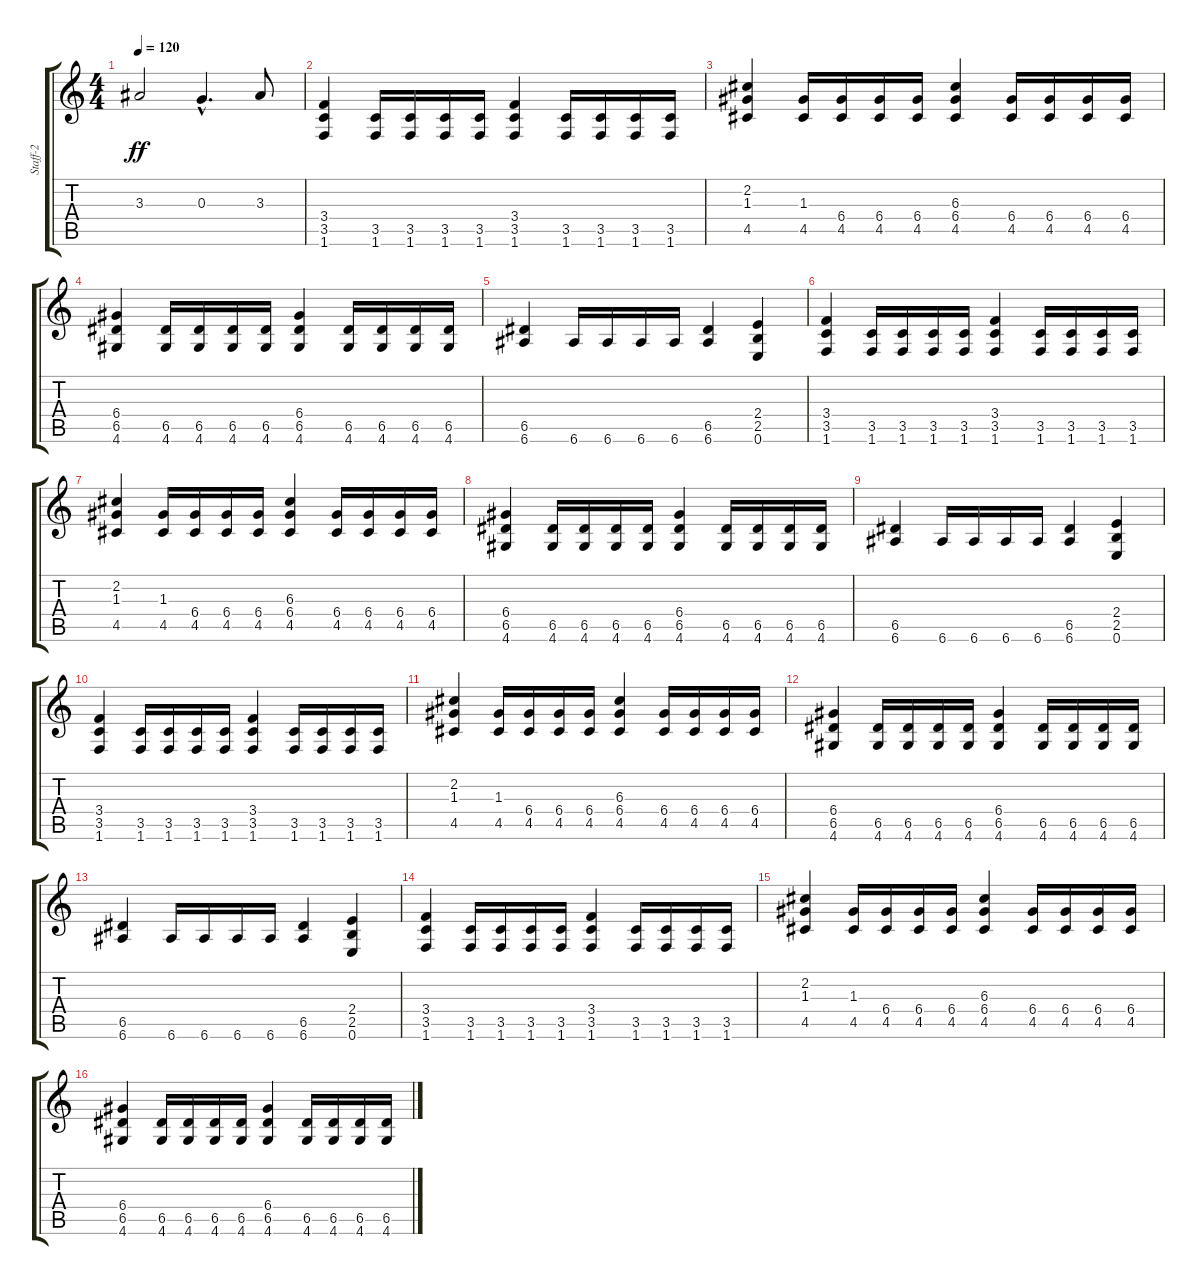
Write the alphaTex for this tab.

\track ("Staff-2" "Staff-2") {instrument overdrivenguitar}
\staff {score tabs}
\tuning (E4 B3 G3 D3 A2 E2) {hide}
\ts (4 4)
\tempo 120
\clef g2
\ks c
3.3.2{dy ff} 0.3{hac}.4{d} 3.3.8 |
(3.4 3.5 1.6).4 (3.5 1.6).16 (3.5 1.6).16 (3.5 1.6).16 (3.5 1.6).16 (3.4 3.5 1.6).4 (3.5 1.6).16 (3.5 1.6).16 (3.5 1.6).16 (3.5 1.6).16 |
(2.2 1.3 4.5).4 (1.3 4.5).16 (6.4 4.5).16 (6.4 4.5).16 (6.4 4.5).16 (6.3 6.4 4.5).4 (6.4 4.5).16 (6.4 4.5).16 (6.4 4.5).16 (6.4 4.5).16 |
(6.4 6.5 4.6).4 (6.5 4.6).16 (6.5 4.6).16 (6.5 4.6).16 (6.5 4.6).16 (6.4 6.5 4.6).4 (6.5 4.6).16 (6.5 4.6).16 (6.5 4.6).16 (6.5 4.6).16 |
(6.5 6.6).4 6.6.16 6.6.16 6.6.16 6.6.16 (6.5 6.6).4 (2.4 2.5 0.6).4 |
(3.4 3.5 1.6).4 (3.5 1.6).16 (3.5 1.6).16 (3.5 1.6).16 (3.5 1.6).16 (3.4 3.5 1.6).4 (3.5 1.6).16 (3.5 1.6).16 (3.5 1.6).16 (3.5 1.6).16 |
(2.2 1.3 4.5).4 (1.3 4.5).16 (6.4 4.5).16 (6.4 4.5).16 (6.4 4.5).16 (6.3 6.4 4.5).4 (6.4 4.5).16 (6.4 4.5).16 (6.4 4.5).16 (6.4 4.5).16 |
(6.4 6.5 4.6).4 (6.5 4.6).16 (6.5 4.6).16 (6.5 4.6).16 (6.5 4.6).16 (6.4 6.5 4.6).4 (6.5 4.6).16 (6.5 4.6).16 (6.5 4.6).16 (6.5 4.6).16 |
(6.5 6.6).4 6.6.16 6.6.16 6.6.16 6.6.16 (6.5 6.6).4 (2.4 2.5 0.6).4 |
(3.4 3.5 1.6).4 (3.5 1.6).16 (3.5 1.6).16 (3.5 1.6).16 (3.5 1.6).16 (3.4 3.5 1.6).4 (3.5 1.6).16 (3.5 1.6).16 (3.5 1.6).16 (3.5 1.6).16 |
(2.2 1.3 4.5).4 (1.3 4.5).16 (6.4 4.5).16 (6.4 4.5).16 (6.4 4.5).16 (6.3 6.4 4.5).4 (6.4 4.5).16 (6.4 4.5).16 (6.4 4.5).16 (6.4 4.5).16 |
(6.4 6.5 4.6).4 (6.5 4.6).16 (6.5 4.6).16 (6.5 4.6).16 (6.5 4.6).16 (6.4 6.5 4.6).4 (6.5 4.6).16 (6.5 4.6).16 (6.5 4.6).16 (6.5 4.6).16 |
(6.5 6.6).4 6.6.16 6.6.16 6.6.16 6.6.16 (6.5 6.6).4 (2.4 2.5 0.6).4 |
(3.4 3.5 1.6).4 (3.5 1.6).16 (3.5 1.6).16 (3.5 1.6).16 (3.5 1.6).16 (3.4 3.5 1.6).4 (3.5 1.6).16 (3.5 1.6).16 (3.5 1.6).16 (3.5 1.6).16 |
(2.2 1.3 4.5).4 (1.3 4.5).16 (6.4 4.5).16 (6.4 4.5).16 (6.4 4.5).16 (6.3 6.4 4.5).4 (6.4 4.5).16 (6.4 4.5).16 (6.4 4.5).16 (6.4 4.5).16 |
(6.4 6.5 4.6).4 (6.5 4.6).16 (6.5 4.6).16 (6.5 4.6).16 (6.5 4.6).16 (6.4 6.5 4.6).4 (6.5 4.6).16 (6.5 4.6).16 (6.5 4.6).16 (6.5 4.6).16
